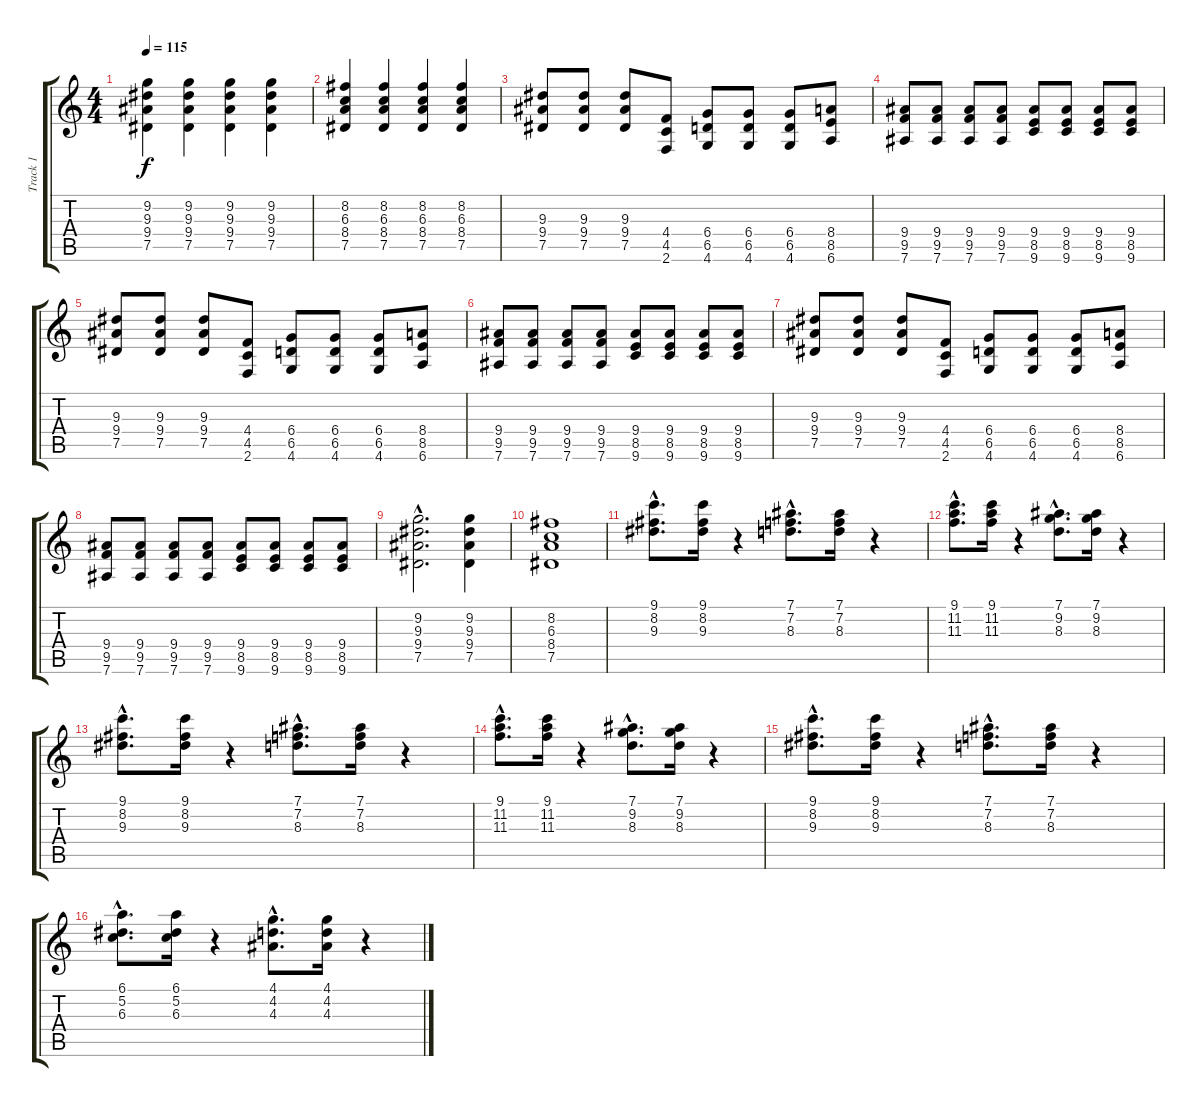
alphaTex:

\track ("Track 1" "Track 1") {instrument overdrivenguitar}
\staff {score tabs}
\tuning (Eb4 Bb3 Gb3 Db3 Ab2 Eb2) {hide}
\ts (4 4)
\tempo 115
\clef g2
\ks c
(9.2 9.3 9.4 7.5).4{dy f} (9.2 9.3 9.4 7.5).4 (9.2 9.3 9.4 7.5).4 (9.2 9.3 9.4 7.5).4 |
(8.2 6.3 8.4 7.5).4 (8.2 6.3 8.4 7.5).4 (8.2 6.3 8.4 7.5).4 (8.2 6.3 8.4 7.5).4 |
(9.3 9.4 7.5).8 (9.3 9.4 7.5).8 (9.3 9.4 7.5).8 (4.4 4.5 2.6).8 (6.4 6.5 4.6).8 (6.4 6.5 4.6).8 (6.4 6.5 4.6).8 (8.4 8.5 6.6).8 |
(9.4 9.5 7.6).8 (9.4 9.5 7.6).8 (9.4 9.5 7.6).8 (9.4 9.5 7.6).8 (9.4 8.5 9.6).8 (9.4 8.5 9.6).8 (9.4 8.5 9.6).8 (9.4 8.5 9.6).8 |
(9.3 9.4 7.5).8 (9.3 9.4 7.5).8 (9.3 9.4 7.5).8 (4.4 4.5 2.6).8 (6.4 6.5 4.6).8 (6.4 6.5 4.6).8 (6.4 6.5 4.6).8 (8.4 8.5 6.6).8 |
(9.4 9.5 7.6).8 (9.4 9.5 7.6).8 (9.4 9.5 7.6).8 (9.4 9.5 7.6).8 (9.4 8.5 9.6).8 (9.4 8.5 9.6).8 (9.4 8.5 9.6).8 (9.4 8.5 9.6).8 |
(9.3 9.4 7.5).8 (9.3 9.4 7.5).8 (9.3 9.4 7.5).8 (4.4 4.5 2.6).8 (6.4 6.5 4.6).8 (6.4 6.5 4.6).8 (6.4 6.5 4.6).8 (8.4 8.5 6.6).8 |
(9.4 9.5 7.6).8 (9.4 9.5 7.6).8 (9.4 9.5 7.6).8 (9.4 9.5 7.6).8 (9.4 8.5 9.6).8 (9.4 8.5 9.6).8 (9.4 8.5 9.6).8 (9.4 8.5 9.6).8 |
(9.2{hac} 9.3{hac} 9.4{hac} 7.5{hac}).2{d} (9.2 9.3 9.4 7.5).4 |
(8.2 6.3 8.4 7.5).1 |
(9.1{hac} 8.2{hac} 9.3{hac}).8{d} (9.1 8.2 9.3).16 r.4 (7.1{hac} 7.2{hac} 8.3{hac}).8{d} (7.1 7.2 8.3).16 r.4 |
(9.1{hac} 11.2{hac} 11.3{hac}).8{d} (9.1 11.2 11.3).16 r.4 (7.1{hac} 9.2{hac} 8.3{hac}).8{d} (7.1 9.2 8.3).16 r.4 |
(9.1{hac} 8.2{hac} 9.3{hac}).8{d} (9.1 8.2 9.3).16 r.4 (7.1{hac} 7.2{hac} 8.3{hac}).8{d} (7.1 7.2 8.3).16 r.4 |
(9.1{hac} 11.2{hac} 11.3{hac}).8{d} (9.1 11.2 11.3).16 r.4 (7.1{hac} 9.2{hac} 8.3{hac}).8{d} (7.1 9.2 8.3).16 r.4 |
(9.1{hac} 8.2{hac} 9.3{hac}).8{d} (9.1 8.2 9.3).16 r.4 (7.1{hac} 7.2{hac} 8.3{hac}).8{d} (7.1 7.2 8.3).16 r.4 |
(6.1{hac} 5.2{hac} 6.3{hac}).8{d} (6.1 5.2 6.3).16 r.4 (4.1{hac} 4.2{hac} 4.3{hac}).8{d} (4.1 4.2 4.3).16 r.4
